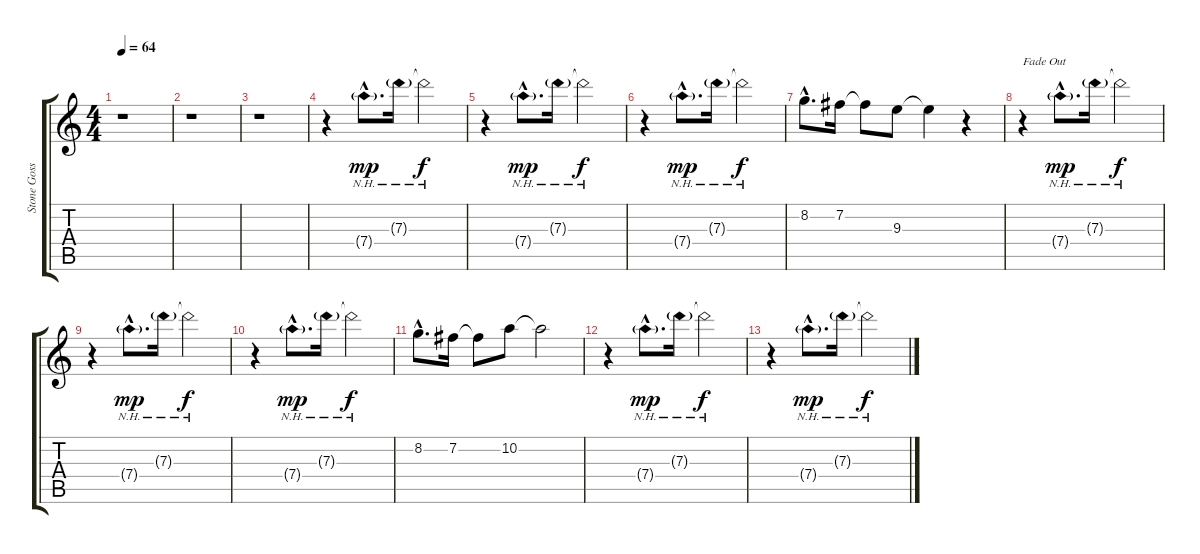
\track ("Stone Gossard" "Stone Goss") {instrument distortionguitar}
\staff {score tabs}
\tuning (E4 B3 G3 D3 A2 E2) {hide}
\ts (4 4)
\tempo 64
\clef g2
\ks c
r.1{dy f} |
r.1 |
r.1 |
r.4 7.4{nh g hac}.8{d dy mp instrument electricguitarclean} 7.3{nh g}.16{instrument electricguitarclean} 7.3{nh t}.2{dy f instrument electricguitarclean} |
r.4 7.4{nh g hac}.8{d dy mp instrument electricguitarclean} 7.3{nh g}.16{instrument electricguitarclean} 7.3{nh t}.2{dy f instrument electricguitarclean} |
r.4 7.4{nh g hac}.8{d dy mp instrument electricguitarclean} 7.3{nh g}.16{instrument electricguitarclean} 7.3{nh t}.2{dy f instrument electricguitarclean} |
8.2{hac}.8{d instrument electricguitarclean} 7.2.16{instrument electricguitarclean} 7.2{t}.8 9.3.8{instrument electricguitarclean} 9.3{t}.4 r.4 |
r.4{txt "Fade Out"} 7.4{nh g hac}.8{d dy mp instrument electricguitarclean} 7.3{nh g}.16{instrument electricguitarclean} 7.3{nh t}.2{dy f instrument electricguitarclean} |
r.4 7.4{nh g hac}.8{d dy mp instrument electricguitarclean} 7.3{nh g}.16{instrument electricguitarclean} 7.3{nh t}.2{dy f instrument electricguitarclean} |
r.4 7.4{nh g hac}.8{d dy mp instrument electricguitarclean} 7.3{nh g}.16{instrument electricguitarclean} 7.3{nh t}.2{dy f instrument electricguitarclean} |
8.2{hac}.8{d instrument electricguitarclean} 7.2.16{instrument electricguitarclean} 7.2{t}.8 10.2.8{instrument electricguitarclean} 10.2{t}.2 |
r.4 7.4{nh g hac}.8{d dy mp instrument electricguitarclean} 7.3{nh g}.16{instrument electricguitarclean} 7.3{nh t}.2{dy f instrument electricguitarclean} |
r.4 7.4{nh g hac}.8{d dy mp instrument electricguitarclean} 7.3{nh g}.16{instrument electricguitarclean} 7.3{nh t}.2{dy f instrument electricguitarclean}
